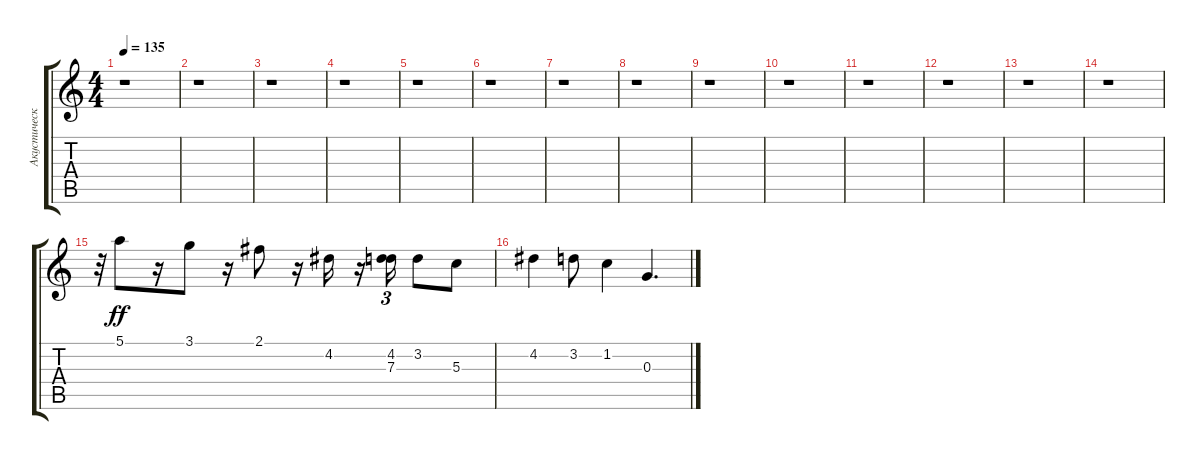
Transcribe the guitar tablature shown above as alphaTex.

\track ("Акустическая гитара" "Акустическ") {instrument acousticguitarsteel}
\staff {score tabs}
\tuning (E4 B3 G3 D3 A2 E2) {hide}
\ts (4 4)
\tempo 135
\clef g2
\ks c
r.1{dy f} |
r.1 |
r.1 |
r.1 |
r.1 |
r.1 |
r.1 |
r.1 |
r.1 |
r.1 |
r.1 |
r.1 |
r.1 |
r.1 |
r.32{tu (3 2)} 5.1.8{dy ff} r.16 3.1.8 r.16 2.1.8 r.16 4.2.16 r.16 (4.2 7.3).16{tu (3 2)} 3.2.8 5.3.8 |
4.2.4 3.2.8 1.2.4 0.3.4{d}
